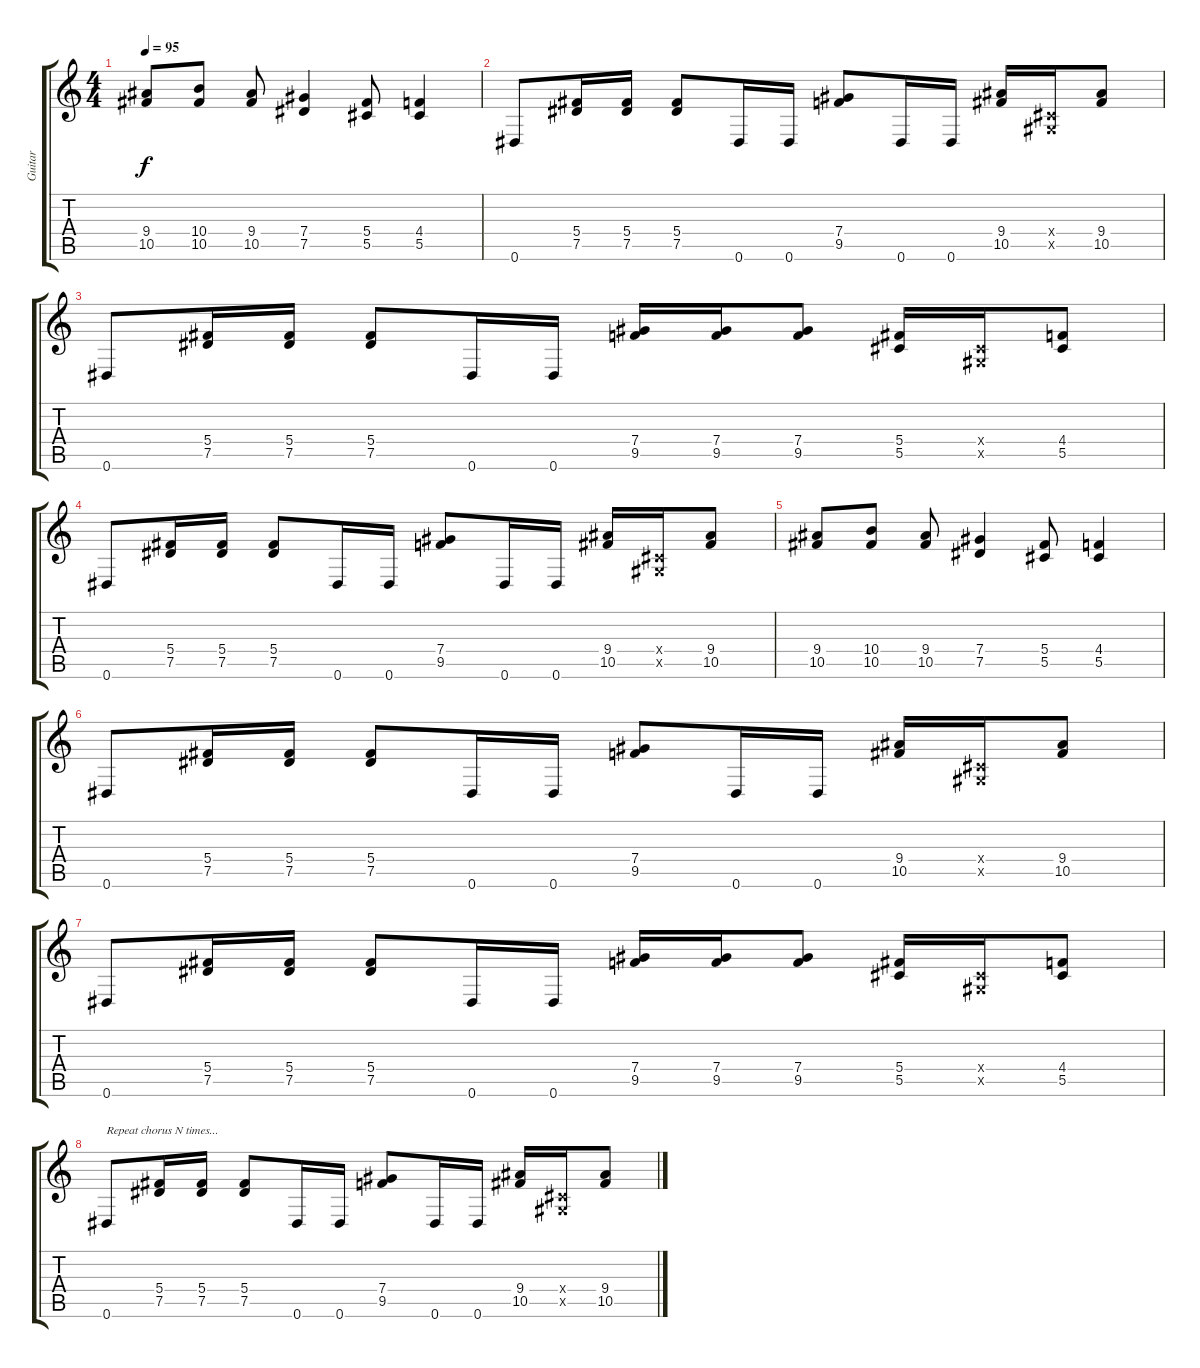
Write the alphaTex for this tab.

\track ("Guitar" "Guitar") {instrument overdrivenguitar}
\staff {score tabs}
\tuning (Eb4 Bb3 Gb3 Db3 Ab2 Eb2) {hide}
\ts (4 4)
\tempo 95
\clef g2
\ks c
(9.4 10.5).8{dy f} (10.4 10.5).8 (9.4 10.5).8 (7.4 7.5).4 (5.4 5.5).8 (4.4 5.5).4 |
0.6.8 (5.4 7.5).16 (5.4 7.5).16 (5.4 7.5).8 0.6.16 0.6.16 (7.4 9.5).8 0.6.16 0.6.16 (9.4 10.5).16 (0.4{x} 0.5{x}).16 (9.4 10.5).8 |
0.6.8 (5.4 7.5).16 (5.4 7.5).16 (5.4 7.5).8 0.6.16 0.6.16 (7.4 9.5).16 (7.4 9.5).16 (7.4 9.5).8 (5.4 5.5).16 (0.4{x} 0.5{x}).16 (4.4 5.5).8 |
0.6.8 (5.4 7.5).16 (5.4 7.5).16 (5.4 7.5).8 0.6.16 0.6.16 (7.4 9.5).8 0.6.16 0.6.16 (9.4 10.5).16 (0.4{x} 0.5{x}).16 (9.4 10.5).8 |
(9.4 10.5).8 (10.4 10.5).8 (9.4 10.5).8 (7.4 7.5).4 (5.4 5.5).8 (4.4 5.5).4 |
0.6.8 (5.4 7.5).16 (5.4 7.5).16 (5.4 7.5).8 0.6.16 0.6.16 (7.4 9.5).8 0.6.16 0.6.16 (9.4 10.5).16 (0.4{x} 0.5{x}).16 (9.4 10.5).8 |
0.6.8 (5.4 7.5).16 (5.4 7.5).16 (5.4 7.5).8 0.6.16 0.6.16 (7.4 9.5).16 (7.4 9.5).16 (7.4 9.5).8 (5.4 5.5).16 (0.4{x} 0.5{x}).16 (4.4 5.5).8 |
0.6.8{txt "Repeat chorus N times..."} (5.4 7.5).16 (5.4 7.5).16 (5.4 7.5).8 0.6.16 0.6.16 (7.4 9.5).8 0.6.16 0.6.16 (9.4 10.5).16 (0.4{x} 0.5{x}).16 (9.4 10.5).8
